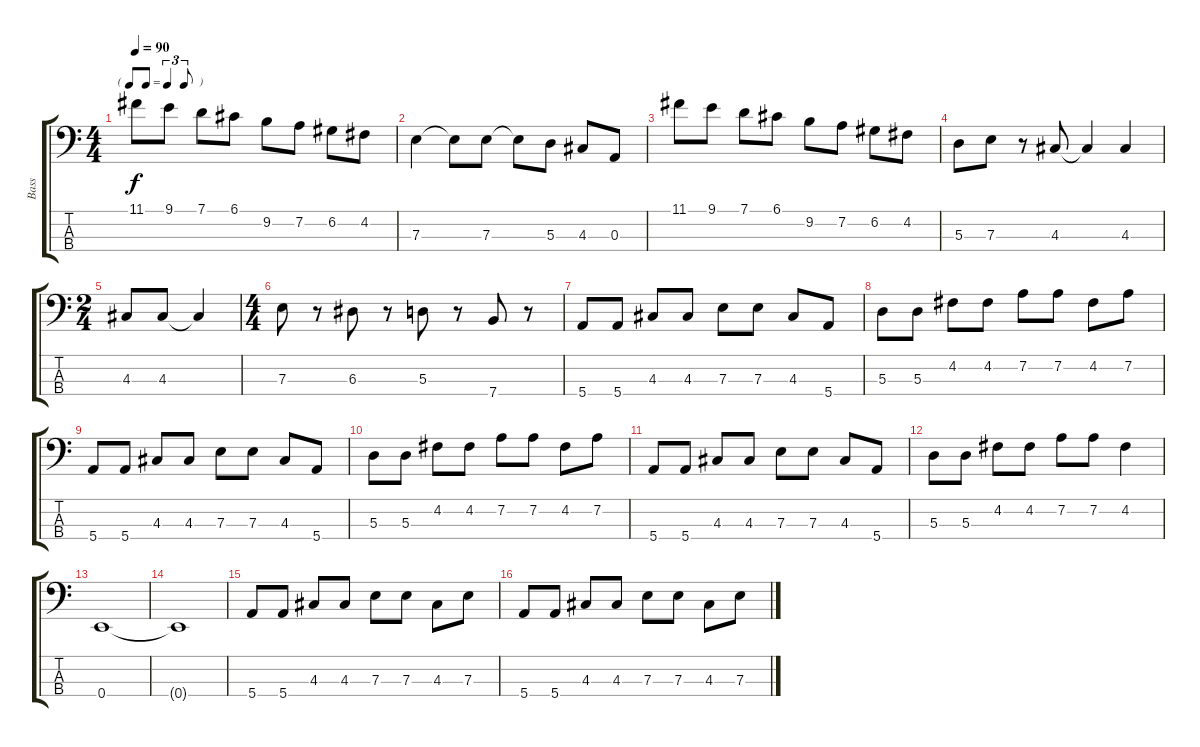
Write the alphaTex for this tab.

\track ("Bass" "Bass") {instrument electricbassfinger}
\staff {score tabs}
\tuning (G2 D2 A1 E1) {hide}
\ts (4 4)
\tf triplet8th
\tempo 90
\clef f4
\ks c
11.1.8{dy f} 9.1.8 7.1.8 6.1.8 9.2.8 7.2.8 6.2.8 4.2.8 |
7.3.4 7.3{t}.8 7.3.8 7.3{t}.8 5.3.8 4.3.8 0.3.8 |
11.1.8 9.1.8 7.1.8 6.1.8 9.2.8 7.2.8 6.2.8 4.2.8 |
5.3.8 7.3.8 r.8 4.3.8 4.3{t}.4 4.3.4 |
\ts (2 4)
4.3.8 4.3.8 4.3{t}.4 |
\ts (4 4)
7.3.8 r.8 6.3.8 r.8 5.3.8 r.8 7.4.8 r.8 |
5.4.8 5.4.8 4.3.8 4.3.8 7.3.8 7.3.8 4.3.8 5.4.8 |
5.3.8 5.3.8 4.2.8 4.2.8 7.2.8 7.2.8 4.2.8 7.2.8 |
5.4.8 5.4.8 4.3.8 4.3.8 7.3.8 7.3.8 4.3.8 5.4.8 |
5.3.8 5.3.8 4.2.8 4.2.8 7.2.8 7.2.8 4.2.8 7.2.8 |
5.4.8 5.4.8 4.3.8 4.3.8 7.3.8 7.3.8 4.3.8 5.4.8 |
5.3.8 5.3.8 4.2.8 4.2.8 7.2.8 7.2.8 4.2.4 |
0.4.1 |
0.4{t}.1 |
5.4.8 5.4.8 4.3.8 4.3.8 7.3.8 7.3.8 4.3.8 7.3.8 |
5.4.8 5.4.8 4.3.8 4.3.8 7.3.8 7.3.8 4.3.8 7.3.8
